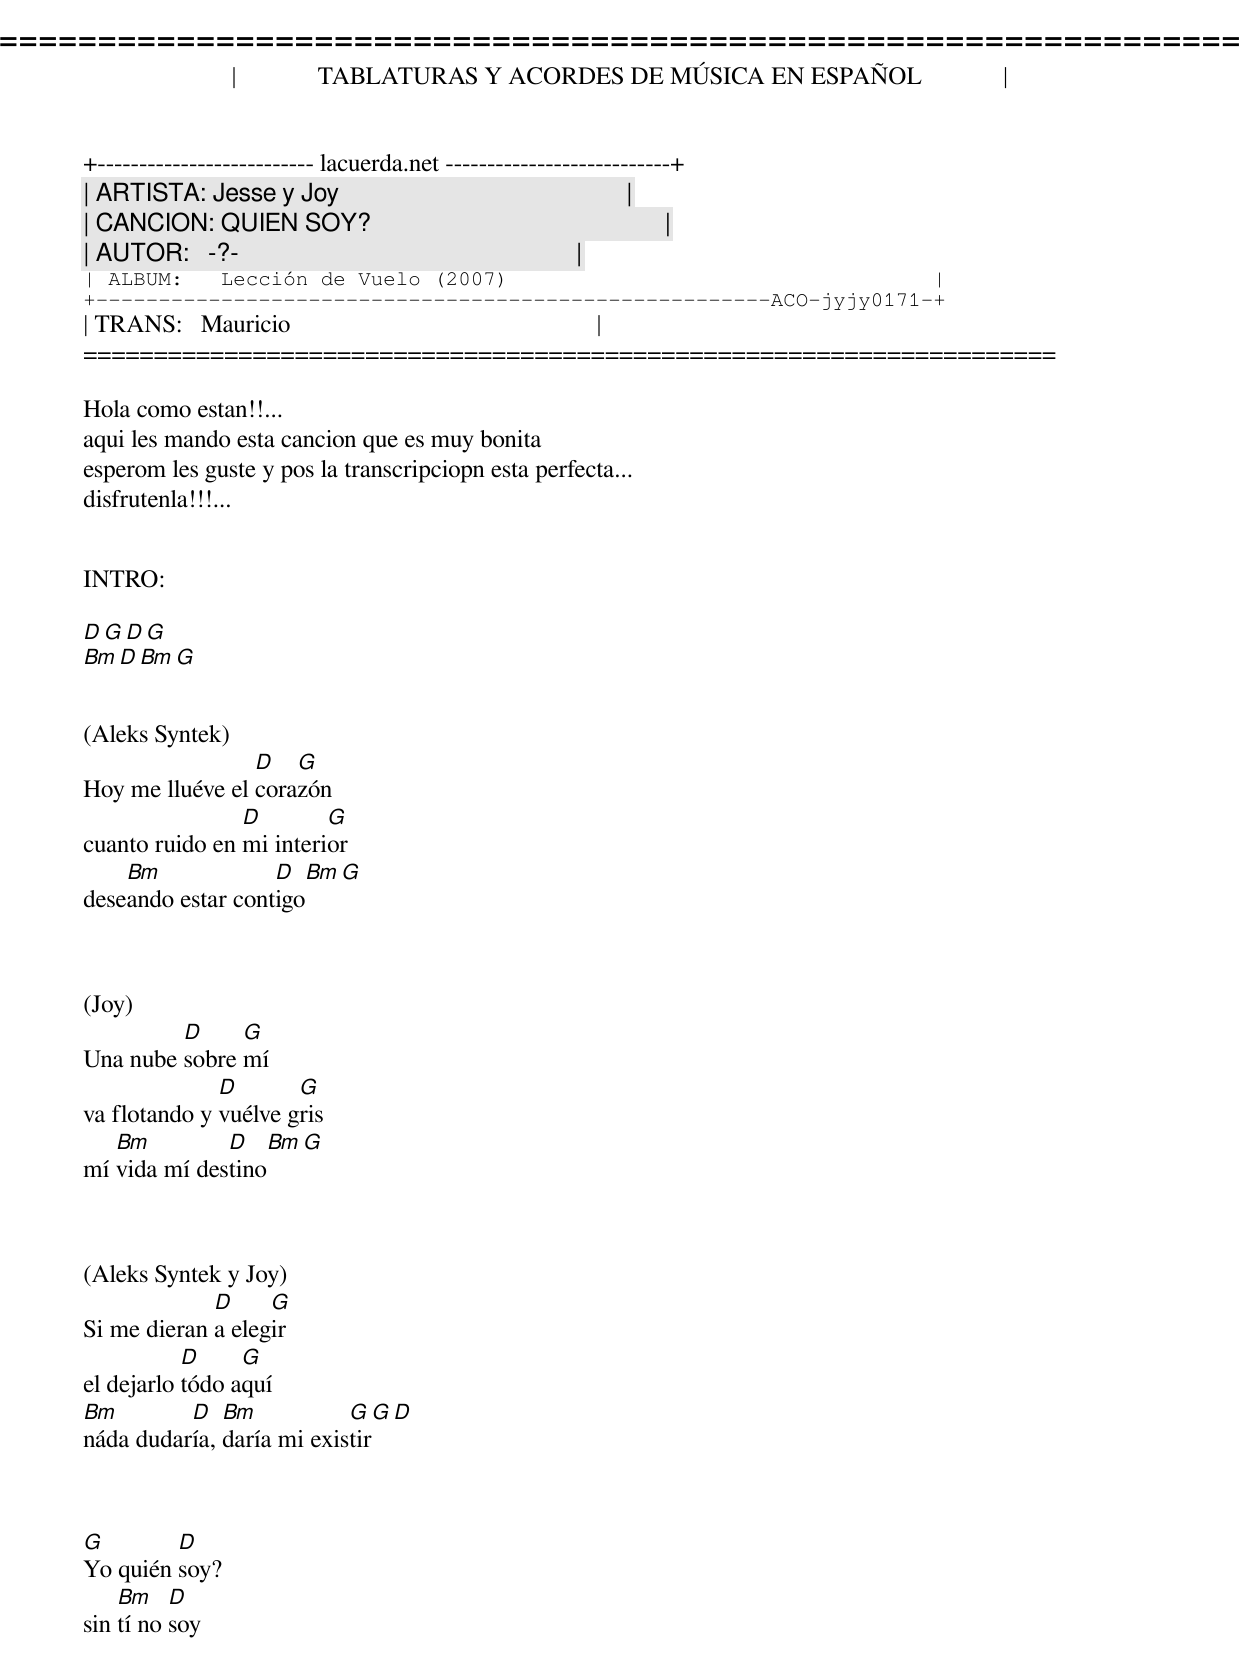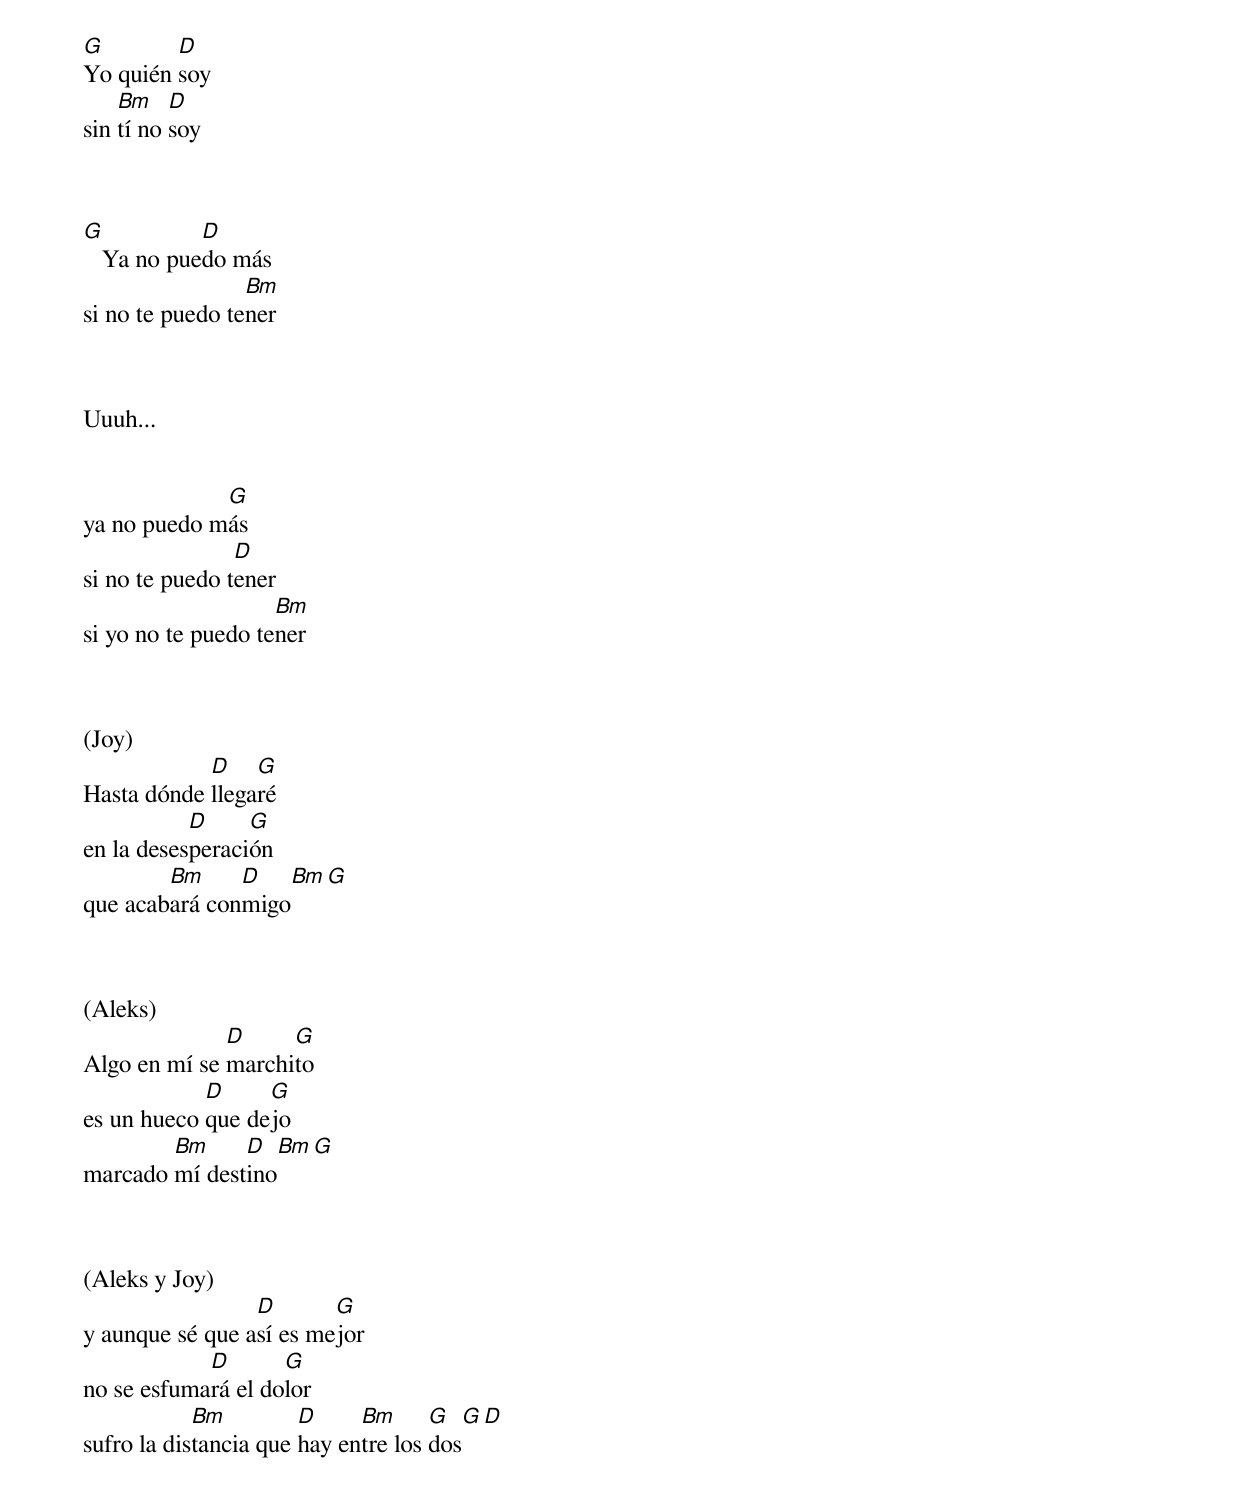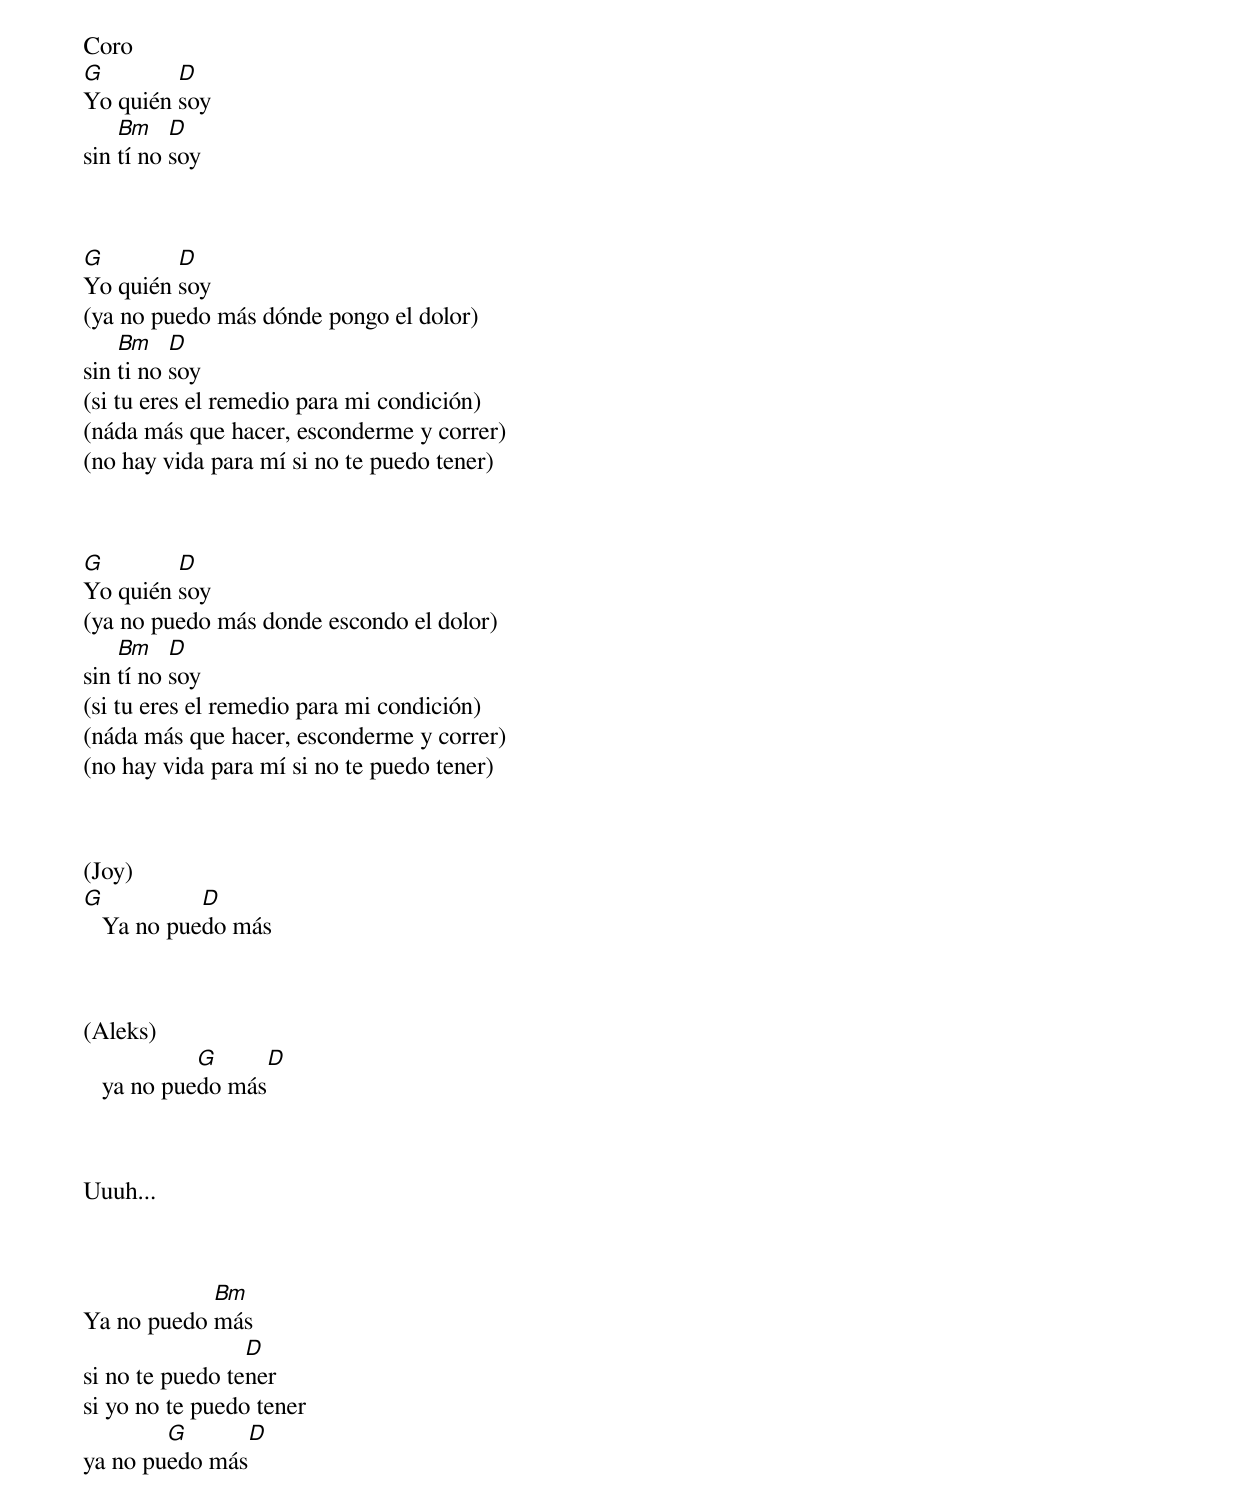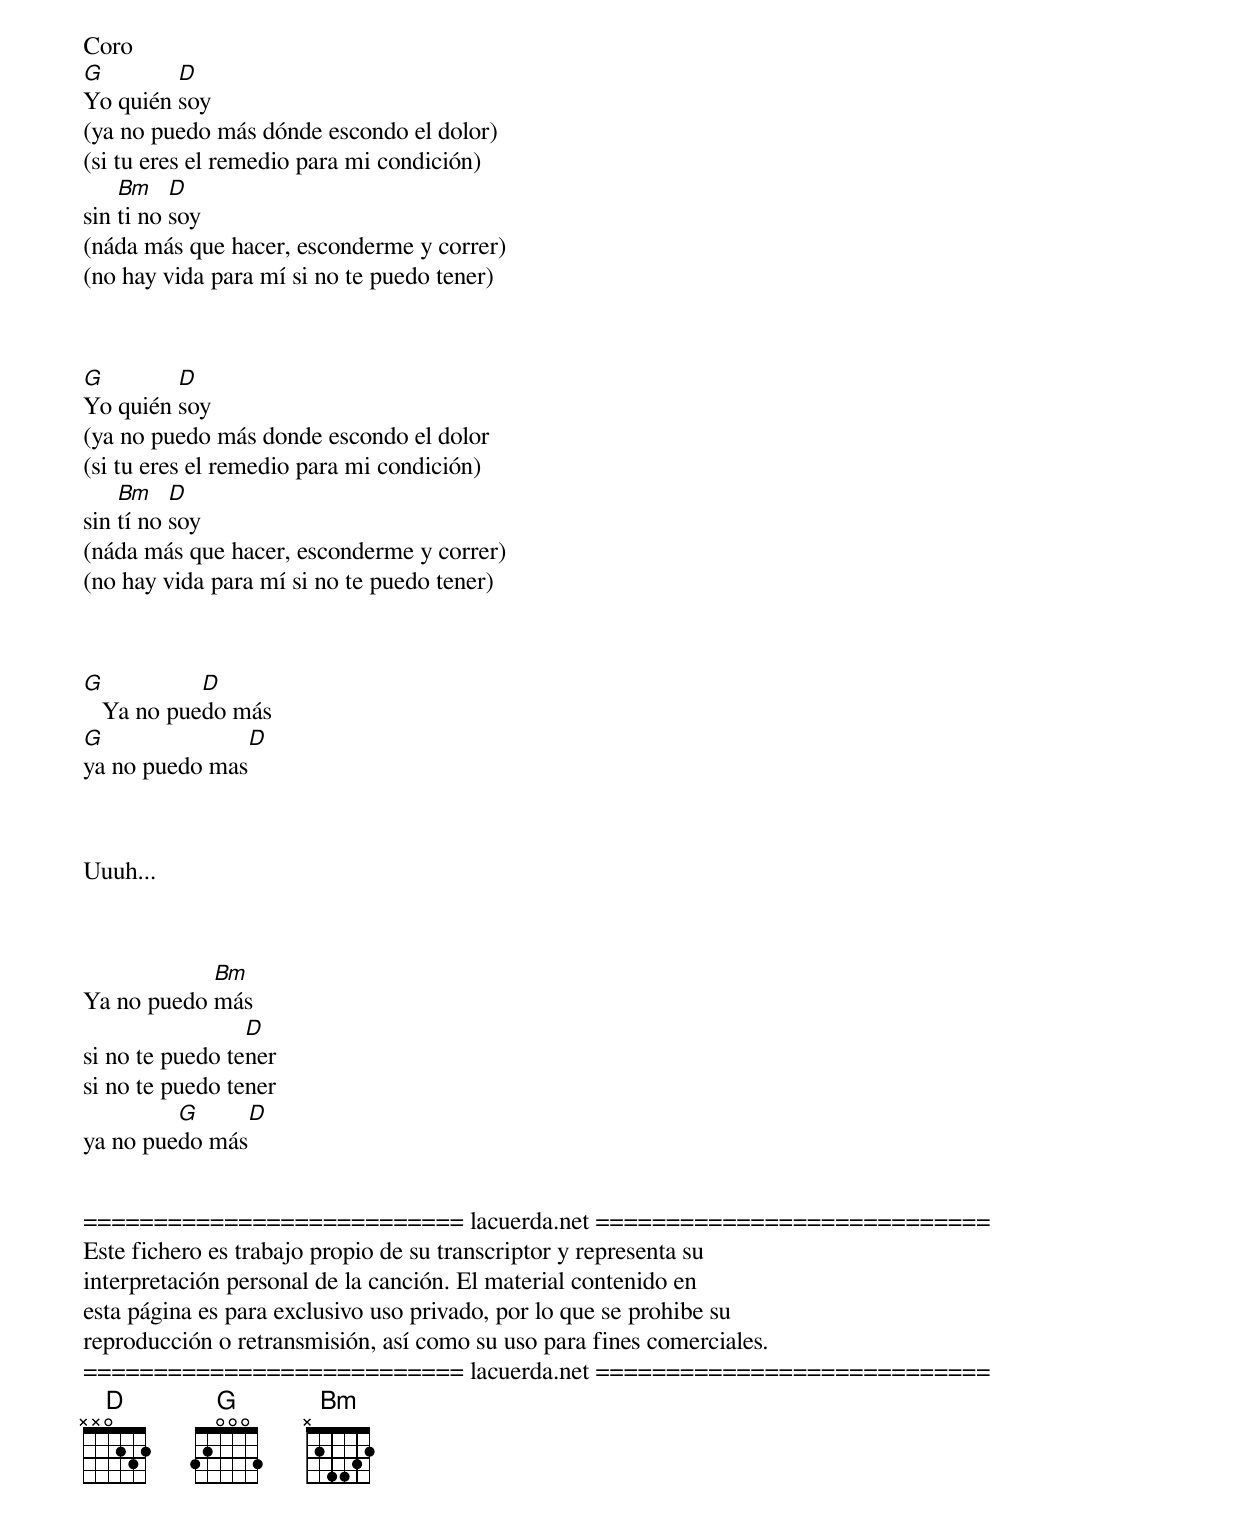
=====================================================================
|             TABLATURAS Y ACORDES DE MÚSICA EN ESPAÑOL             |
+-------------------------- lacuerda.net ---------------------------+
| ARTISTA: Jesse y Joy                                              |
| CANCION: QUIEN SOY?                                               |
| AUTOR:   -?-                                                      |
| ALBUM:   Lección de Vuelo (2007)                                  |
+------------------------------------------------------ACO-jyjy0171-+
| TRANS:   Mauricio                                                 |
=====================================================================

Hola como estan!!...
aqui les mando esta cancion que es muy bonita
esperom les guste y pos la transcripciopn esta perfecta...
disfrutenla!!!...


INTRO:

D   G  D   G
Bm  D  Bm  G


(Aleks Syntek)
                 D   G
Hoy me lluéve el corazón
                D        G
cuanto ruido en mi interior
    Bm             D     Bm G
deseando estar contigo



(Joy)
         D     G
Una nube sobre mí
              D       G
va flotando y vuélve gris
   Bm         D      Bm G
mí vida mí destino



(Aleks Syntek y Joy)
             D     G
Si me dieran a elegir
           D     G
el dejarlo tódo aquí
Bm        D   Bm           G    G  D
náda dudaría, daría mi existir



G        D
Yo quién soy?
    Bm    D
sin tí no soy



G        D
Yo quién soy
    Bm    D
sin tí no soy



G           D
   Ya no puedo más
                 Bm
si no te puedo tener



Uuuh...


             G
ya no puedo más
                D
si no te puedo tener
                    Bm
si yo no te puedo tener



(Joy)
            D    G
Hasta dónde llegaré
           D     G
en la desesperación
        Bm     D    Bm  G
que acabará conmigo



(Aleks)
              D     G
Algo en mí se marchito
            D     G
es un hueco que dejo
        Bm     D    Bm  G
marcado mí destino



(Aleks y Joy)
                 D       G
y aunque sé que así es mejor
            D       G
no se esfumará el dolor
            Bm         D     Bm      G     G  D
sufro la distancia que hay entre los dos



Coro
G        D
Yo quién soy
    Bm    D
sin tí no soy



G        D
Yo quién soy
(ya no puedo más dónde pongo el dolor)
    Bm    D
sin ti no soy
(si tu eres el remedio para mi condición)
(náda más que hacer, esconderme y correr)
(no hay vida para mí si no te puedo tener)



G        D
Yo quién soy
(ya no puedo más donde escondo el dolor)
    Bm    D
sin tí no soy
(si tu eres el remedio para mi condición)
(náda más que hacer, esconderme y correr)
(no hay vida para mí si no te puedo tener)



(Joy)
G           D
   Ya no puedo más



(Aleks)
            G       D
   ya no puedo más



Uuuh...



            Bm
Ya no puedo más
                 D
si no te puedo tener
si yo no te puedo tener
        G       D
ya no puedo más



Coro
G        D
Yo quién soy
(ya no puedo más dónde escondo el dolor)
(si tu eres el remedio para mi condición)
    Bm    D
sin ti no soy
(náda más que hacer, esconderme y correr)
(no hay vida para mí si no te puedo tener)



G        D
Yo quién soy
(ya no puedo más donde escondo el dolor
(si tu eres el remedio para mi condición)
    Bm    D
sin tí no soy
(náda más que hacer, esconderme y correr)
(no hay vida para mí si no te puedo tener)



G           D
   Ya no puedo más
G                D
ya no puedo mas



Uuuh...



            Bm
Ya no puedo más
                 D
si no te puedo tener
si no te puedo tener
         G       D
ya no puedo más


=========================== lacuerda.net ============================
Este fichero es trabajo propio de su transcriptor y representa su
interpretación personal de la canción. El material contenido en
esta página es para exclusivo uso privado, por lo que se prohibe su
reproducción o retransmisión, así como su uso para fines comerciales.
=========================== lacuerda.net ============================
